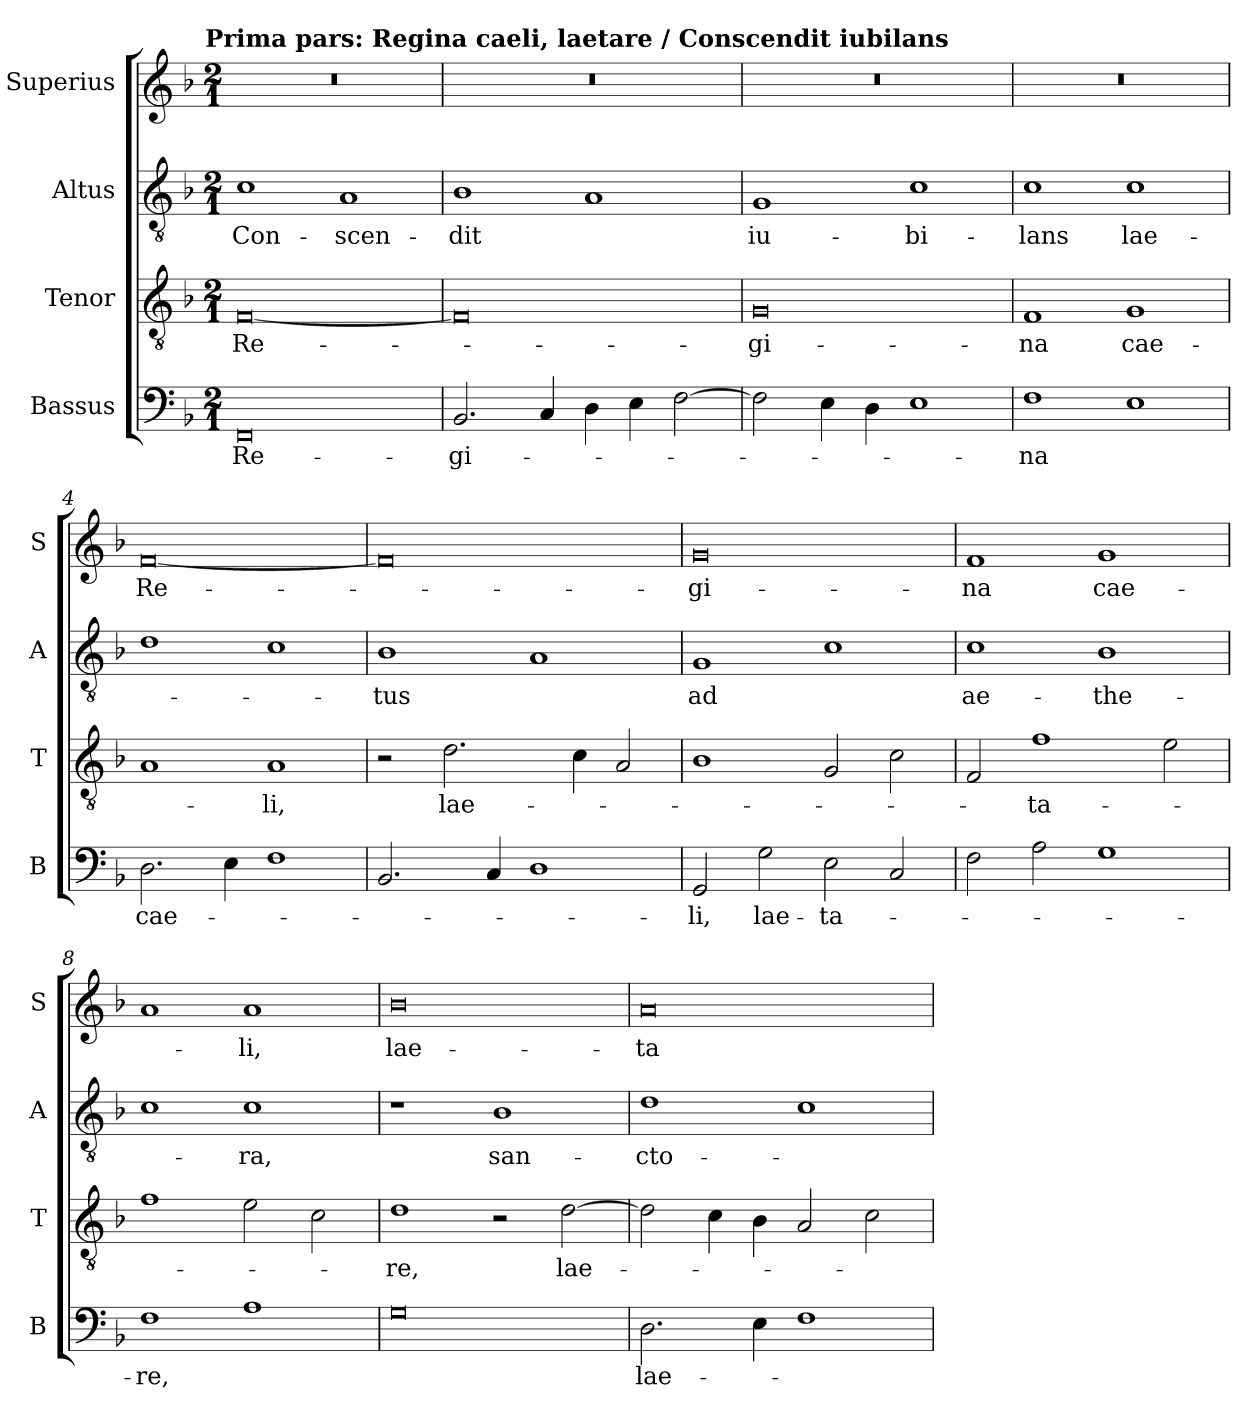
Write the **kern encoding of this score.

**kern	**text	**kern	**text	**kern	**text	**kern	**text
*part4	*part4	*part3	*part3	*part2	*part2	*part1	*part1
*staff4	*staff4	*staff3	*staff3	*staff2	*staff2	*staff1	*staff1
*I"Bassus	*	*I"Tenor	*	*I"Altus	*	*I"Superius	*
*I'B	*	*I'T	*	*I'A	*	*I'S	*
*clefF4	*	*clefGv2	*	*clefGv2	*	*clefG2	*
*k[b-]	*	*k[b-]	*	*k[b-]	*	*k[b-]	*
*F:	*	*F:	*	*F:	*	*F:	*
!!LO:TX:omd:t=Prima pars&colon; Regina caeli, laetare / Conscendit iubilans
*M2/1	*	*M2/1	*	*M2/1	*	*M2/1	*
=	=	=	=	=	=	=	=
0FF	Re-	[0F	Re-	1c	Con-	0r	.
.	.	.	.	1A	-scen-	.	.
=1	=1	=1	=1	=1	=1	=1	=1
2.BB-	-gi-	0F]	.	1B-	-dit	0r	.
4C	.	.	.	.	.	.	.
4D	.	.	.	1A	.	.	.
4E	.	.	.	.	.	.	.
[2F	.	.	.	.	.	.	.
=2	=2	=2	=2	=2	=2	=2	=2
2F]	.	0G	-gi-	1G	iu-	0r	.
4E	.	.	.	.	.	.	.
4D	.	.	.	.	.	.	.
1E	.	.	.	1c	-bi-	.	.
=3	=3	=3	=3	=3	=3	=3	=3
1F	-na	1F	-na	1c	-lans	0r	.
1E	.	1G	cae-	1c	lae-	.	.
=4	=4	=4	=4	=4	=4	=4	=4
2.D	cae-	1A	.	1d	.	[0f	Re-
4E	.	.	.	.	.	.	.
1F	.	1A	-li,	1c	.	.	.
=5	=5	=5	=5	=5	=5	=5	=5
2.BB-	.	2r	.	1B-	-tus	0f]	.
.	.	2.d	lae-	.	.	.	.
4C	.	.	.	.	.	.	.
1D	.	.	.	1A	.	.	.
.	.	4c	.	.	.	.	.
.	.	2A	.	.	.	.	.
=6	=6	=6	=6	=6	=6	=6	=6
2GG	-li,	1B-	.	1G	ad	0g	-gi-
2G	lae-	.	.	.	.	.	.
2E	-ta-	2G	.	1c	.	.	.
2C	.	2c	.	.	.	.	.
=7	=7	=7	=7	=7	=7	=7	=7
2F	.	2F	.	1c	ae-	1f	-na
2A	.	1f	-ta-	.	.	.	.
1G	.	.	.	1B-	-the-	1g	cae-
.	.	2e	.	.	.	.	.
=8	=8	=8	=8	=8	=8	=8	=8
1F	-re,	1f	.	1c	.	1a	.
1A	.	2e	.	1c	-ra,	1a	-li,
.	.	2c	.	.	.	.	.
=9	=9	=9	=9	=9	=9	=9	=9
0G	.	1d	-re,	1r	.	0b-	lae-
.	.	2r	.	1B-	san-	.	.
.	.	[2d	lae-	.	.	.	.
=10	=10	=10	=10	=10	=10	=10	=10
2.D	lae-	2d]	.	1d	-cto-	0a	-ta-
.	.	4c	.	.	.	.	.
4E	.	4B-	.	.	.	.	.
1F	.	2A	.	1c	.	.	.
.	.	2c	.	.	.	.	.
=	=	=	=	=	=	=	=
*-	*-	*-	*-	*-	*-	*-	*-
